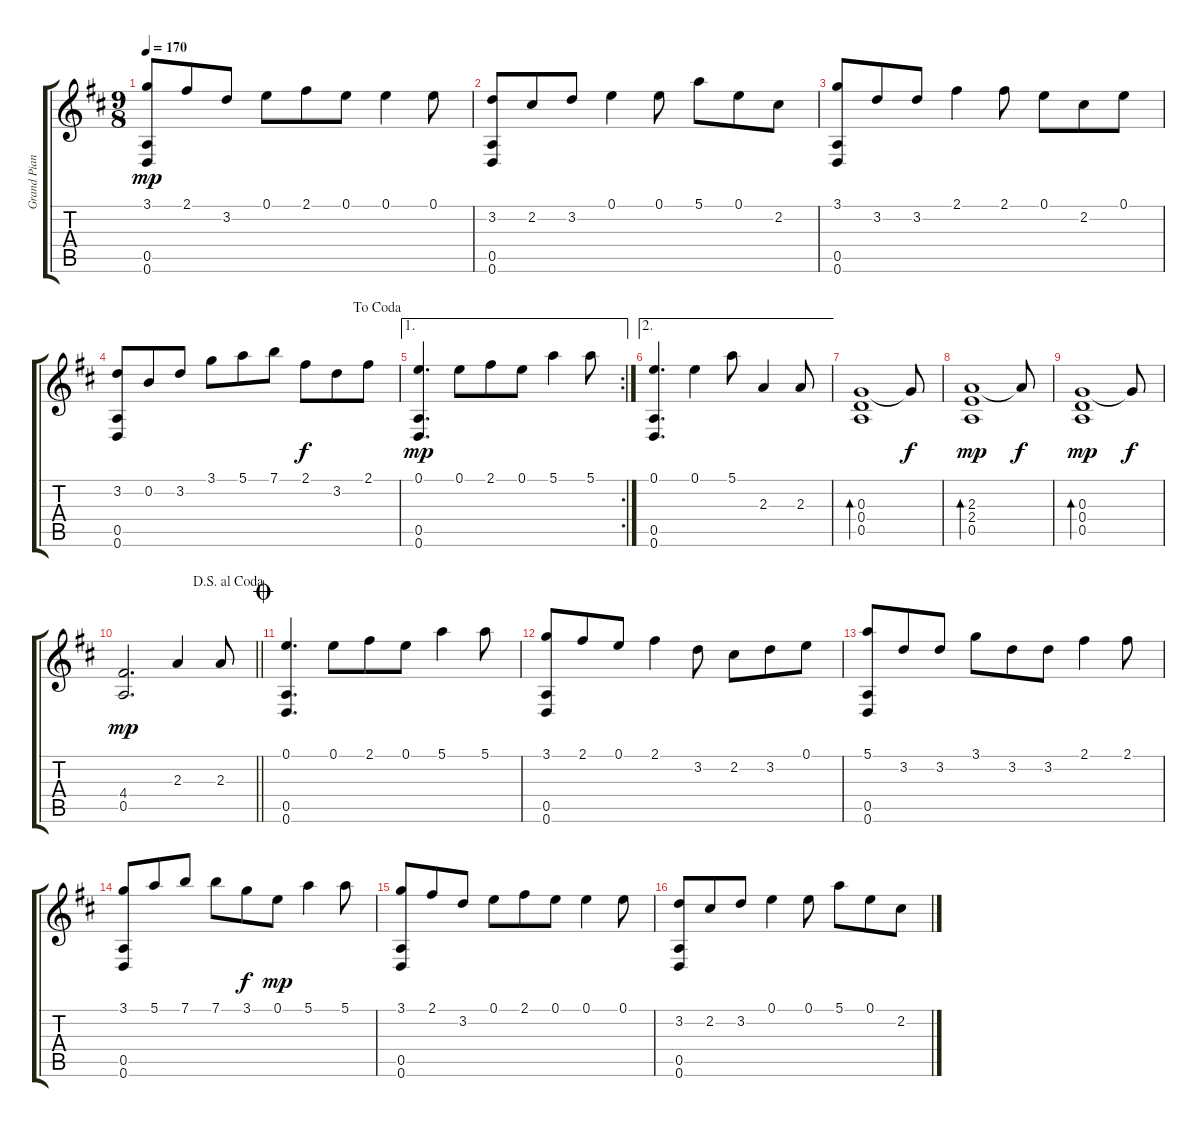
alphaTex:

\track ("Grand Piano" "Grand Pian") {instrument acousticguitarsteel}
\staff {score tabs}
\tuning (E4 B3 G3 D3 A2 D2) {hide}
\ts (9 8)
\tempo 170
\clef g2
\ks d
(3.1 0.5 0.6).8{dy mp} 2.1.8 3.2.8 0.1.8 2.1.8 0.1.8 0.1.4 0.1.8 |
(3.2 0.5 0.6).8 2.2.8 3.2.8 0.1.4 0.1.8 5.1.8 0.1.8 2.2.8 |
(3.1 0.5 0.6).8 3.2.8 3.2.8 2.1.4 2.1.8 0.1.8 2.2.8 0.1.8 |
\jump dacoda
(3.2 0.5 0.6).8 0.2.8 3.2.8 3.1.8 5.1.8 7.1.8 2.1.8{dy f} 3.2.8 2.1.8 |
\ae 1
\rc 2
(0.1 0.5 0.6).4{d dy mp} 0.1.8 2.1.8 0.1.8 5.1.4 5.1.8 |
\ae 2
(0.1 0.5 0.6).4{d} 0.1.4 5.1.8 2.3.4 2.3.8 |
(0.3 0.4 0.5).1{bd 240} 0.3{t}.8{dy f} |
(2.3 2.4 0.5).1{bd 240 dy mp} 2.3{t}.8{dy f} |
(0.3 0.4 0.5).1{bd 240 dy mp} 0.3{t}.8{dy f} |
\jump dalsegnoalcoda
\barLineRight lightlight
(4.4 0.5).2{d dy mp} 2.3.4 2.3.8 |
\jump coda
(0.1 0.5 0.6).4{d} 0.1.8 2.1.8 0.1.8 5.1.4 5.1.8 |
(3.1 0.5 0.6).8 2.1.8 0.1.8 2.1.4 3.2.8 2.2.8 3.2.8 0.1.8 |
(5.1 0.5 0.6).8 3.2.8 3.2.8 3.1.8 3.2.8 3.2.8 2.1.4 2.1.8 |
(3.1 0.5 0.6).8 5.1.8 7.1.8 7.1.8 3.1.8{dy f} 0.1.8{dy mp} 5.1.4 5.1.8 |
(3.1 0.5 0.6).8 2.1.8 3.2.8 0.1.8 2.1.8 0.1.8 0.1.4 0.1.8 |
(3.2 0.5 0.6).8 2.2.8 3.2.8 0.1.4 0.1.8 5.1.8 0.1.8 2.2.8
